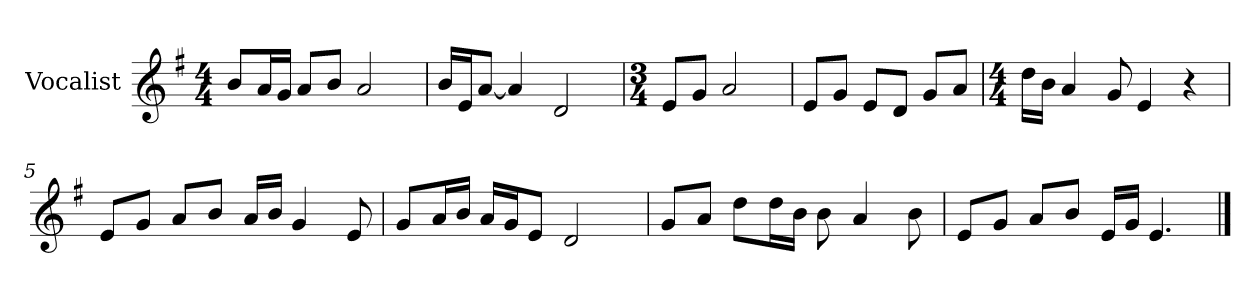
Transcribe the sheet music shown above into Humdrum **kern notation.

**kern
*part1
*staff1
*I"Vocalist
*k[f#]
*G:
*M4/4
=
8bL
16aL
16gJJ
8aL
8bJ
2a
=1
16bLL
16eJ
[8aJ
4a]
2d
=2
*M3/4
8eL
8gJ
2a
=3
8eL
8gJ
8eL
8dJ
8gL
8aJ
=4
*M4/4
16ddLL
16bJJ
4a
8g
4e
4r
=5
8eL
8gJ
8aL
8bJ
16aLL
16bJJ
4g
8e
=6
8gL
16aL
16bJJ
16aLL
16gJ
8eJ
2d
=7
8gL
8aJ
8ddL
16ddL
16bJJ
8b
4a
8b
=8
8eL
8gJ
8aL
8bJ
16eLL
16gJJ
4.e
==
*-
